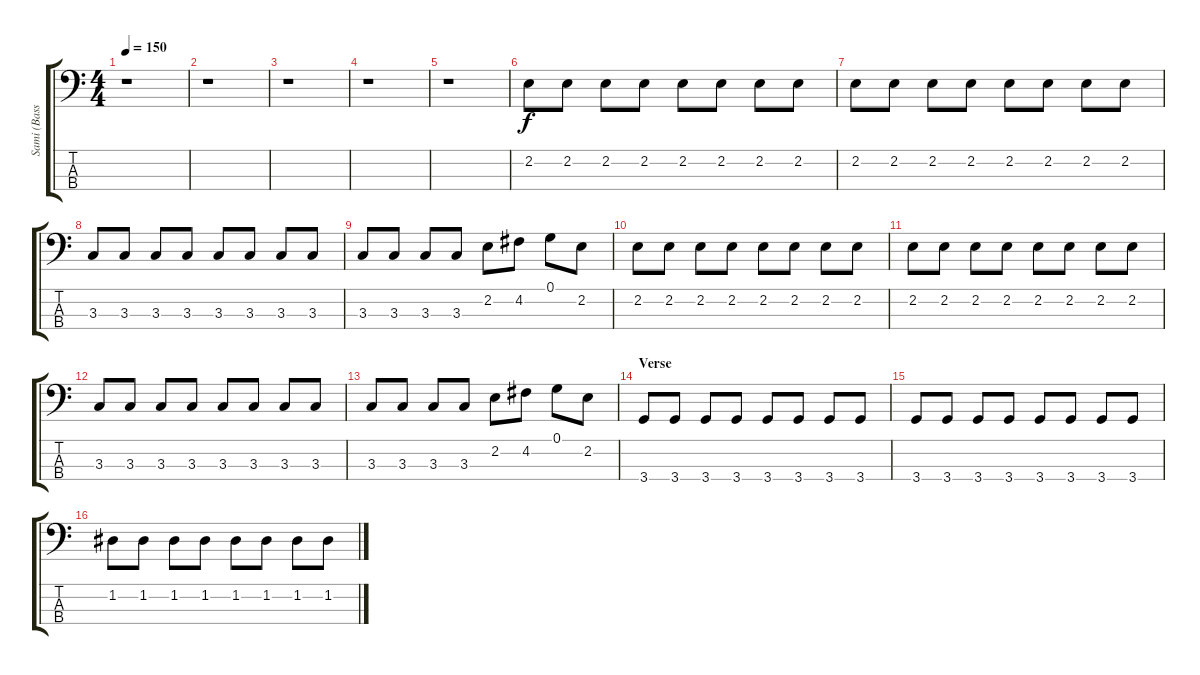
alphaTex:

\track ("Sami (Bass)" "Sami (Bass") {instrument electricbassfinger}
\staff {score tabs}
\tuning (G2 D2 A1 E1) {hide}
\ts (4 4)
\tempo 150
\clef f4
\ks c
r.1{dy f} |
r.1 |
r.1 |
r.1 |
r.1 |
2.2.8 2.2.8 2.2.8 2.2.8 2.2.8 2.2.8 2.2.8 2.2.8 |
2.2.8 2.2.8 2.2.8 2.2.8 2.2.8 2.2.8 2.2.8 2.2.8 |
3.3.8 3.3.8 3.3.8 3.3.8 3.3.8 3.3.8 3.3.8 3.3.8 |
3.3.8 3.3.8 3.3.8 3.3.8 2.2.8 4.2.8 0.1.8 2.2.8 |
2.2.8 2.2.8 2.2.8 2.2.8 2.2.8 2.2.8 2.2.8 2.2.8 |
2.2.8 2.2.8 2.2.8 2.2.8 2.2.8 2.2.8 2.2.8 2.2.8 |
3.3.8 3.3.8 3.3.8 3.3.8 3.3.8 3.3.8 3.3.8 3.3.8 |
3.3.8 3.3.8 3.3.8 3.3.8 2.2.8 4.2.8 0.1.8 2.2.8 |
\section ("" "Verse ")
3.4.8 3.4.8 3.4.8 3.4.8 3.4.8 3.4.8 3.4.8 3.4.8 |
3.4.8 3.4.8 3.4.8 3.4.8 3.4.8 3.4.8 3.4.8 3.4.8 |
1.2.8 1.2.8 1.2.8 1.2.8 1.2.8 1.2.8 1.2.8 1.2.8
